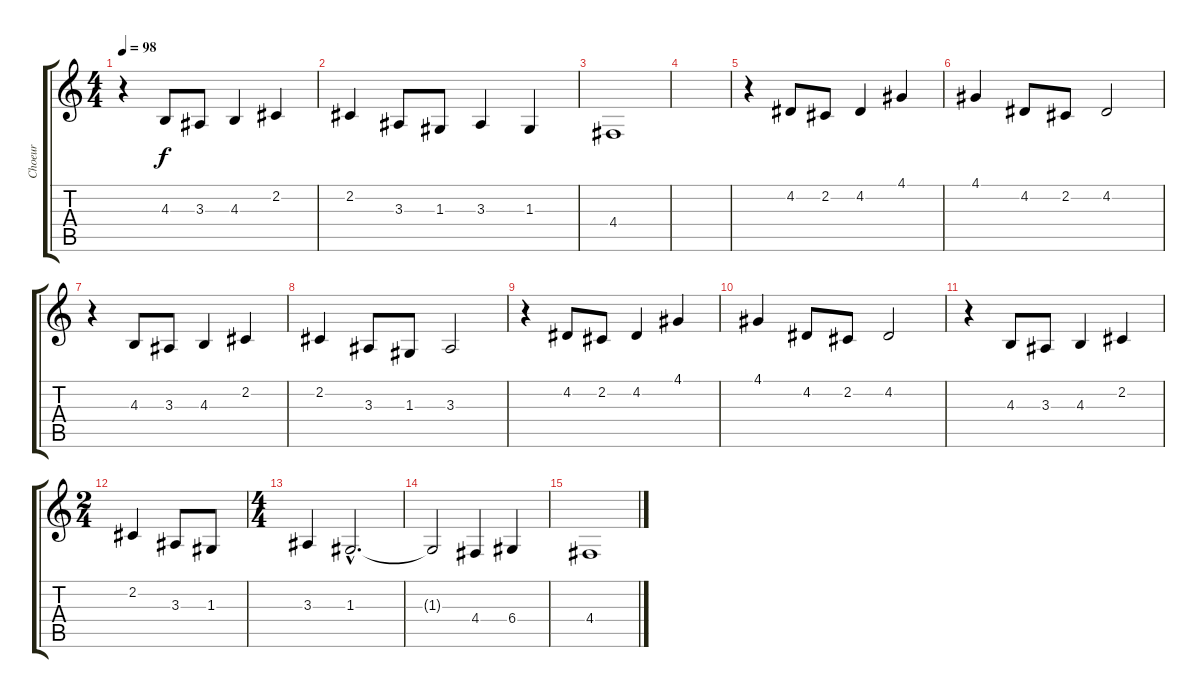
\track ("Choeur" "Choeur") {instrument choiraahs}
\staff {score tabs}
\tuning (E4 B3 G3 D3 A2 E2) {hide}
\ts (4 4)
\tempo 98
\clef g2
\ks c
r.4{dy f} 4.3.8 3.3.8 4.3.4 2.2.4 |
2.2.4 3.3.8 1.3.8 3.3.4 1.3.4 |
4.4.1 |
|
r.4 4.2.8 2.2.8 4.2.4 4.1.4 |
4.1.4 4.2.8 2.2.8 4.2.2 |
r.4 4.3.8 3.3.8 4.3.4 2.2.4 |
2.2.4 3.3.8 1.3.8 3.3.2 |
r.4 4.2.8 2.2.8 4.2.4 4.1.4 |
4.1.4 4.2.8 2.2.8 4.2.2 |
r.4 4.3.8 3.3.8 4.3.4 2.2.4 |
\ts (2 4)
2.2.4 3.3.8 1.3.8 |
\ts (4 4)
3.3.4 1.3{hac}.2{d} |
1.3{t}.2 4.4.4 6.4.4 |
4.4.1
